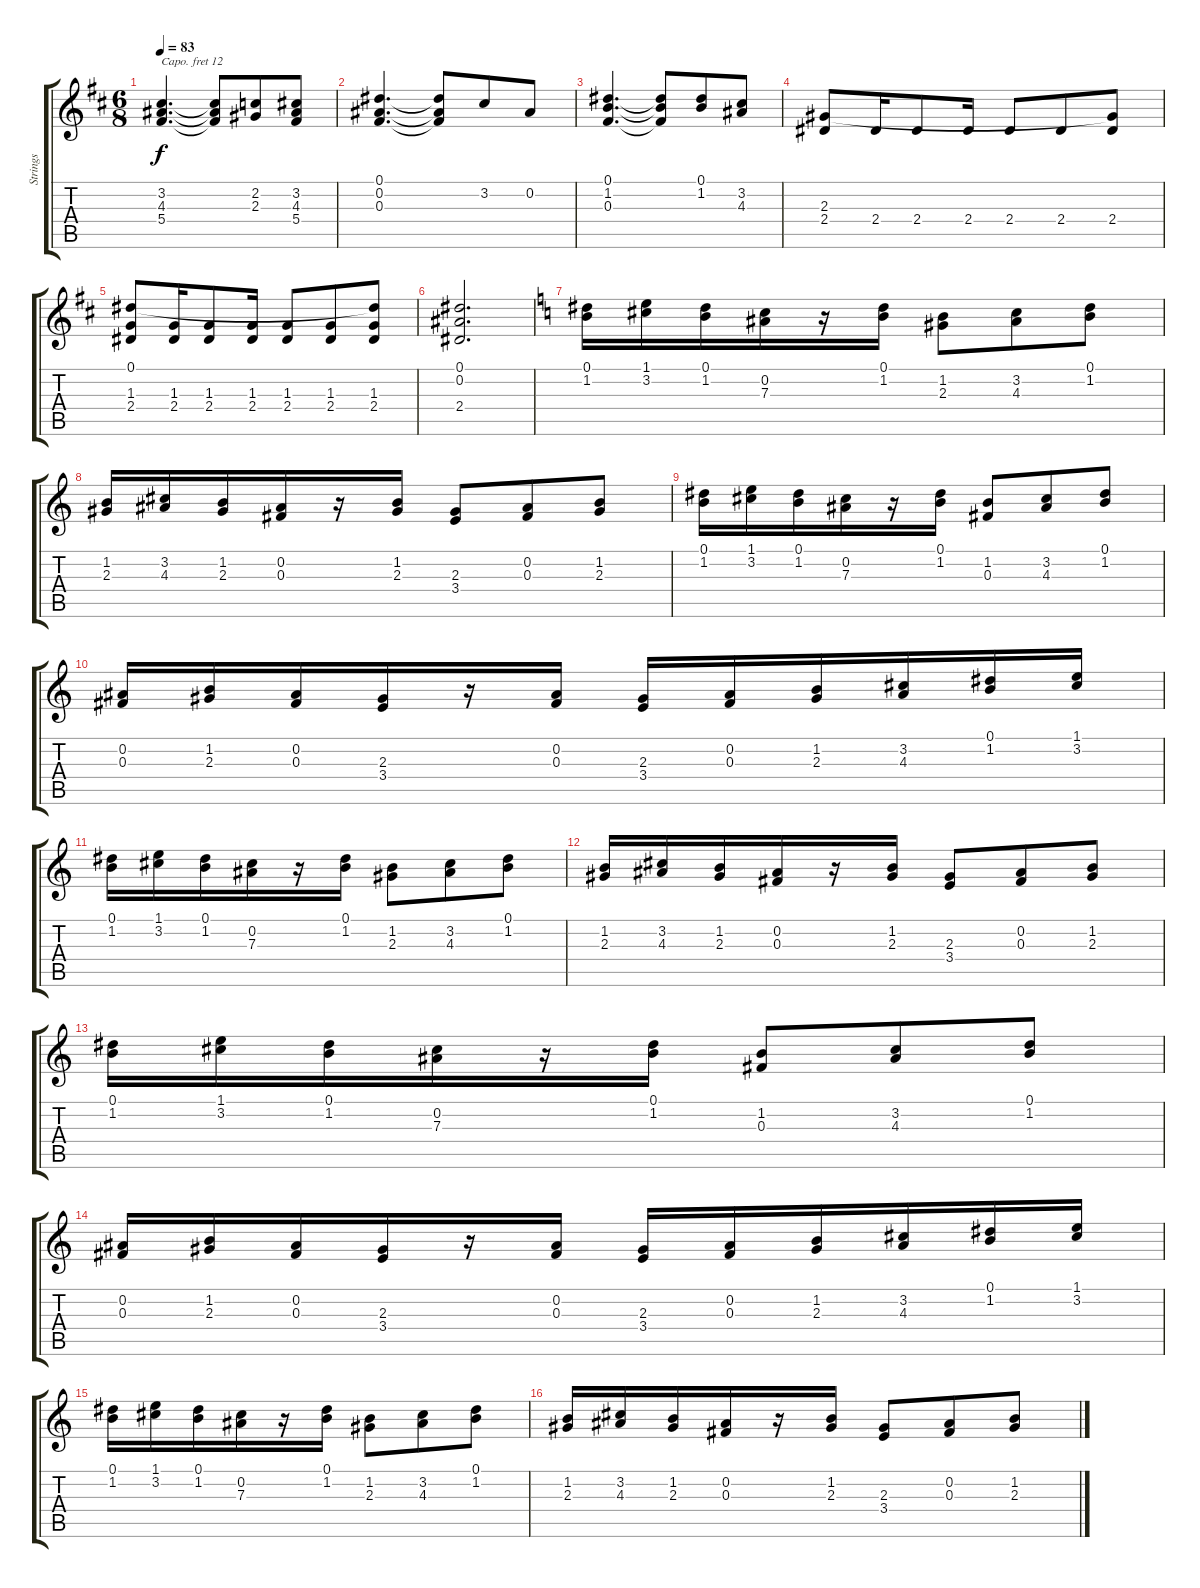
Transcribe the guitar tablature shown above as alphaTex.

\track ("Strings" "Strings") {instrument pad2warm}
\staff {score tabs}
\capo 12
\tuning (Eb4 Bb3 Gb3 Db3 Ab2 Eb2) {hide}
\ts (6 8)
\tempo 83
\clef g2
\ks d
(3.2 4.3 5.4).4{d dy f} (3.2{t} 4.3{t} 5.4{t}).8 (2.2 2.3).8 (3.2 4.3 5.4).8 |
(0.1 0.2 0.3).4{d} (0.1{t} 0.2{t} 0.3{t}).8 3.2.8 0.2.8 |
(0.1 1.2 0.3).4{d} (0.1{t} 1.2{t} 0.3{t}).8 (0.1 1.2).8 (3.2 4.3).8 |
(2.3 2.4).8 2.4.16 2.4.8 2.4.16 2.4.8 2.4.8 (2.3{t} 2.4).8 |
(0.1 1.3 2.4).8 (1.3 2.4).16 (1.3 2.4).8 (1.3 2.4).16 (1.3 2.4).8 (1.3 2.4).8 (0.1{t} 1.3 2.4).8 |
(0.1 0.2 2.4).2{d} |
\ks c
(0.1 1.2).16 (1.1 3.2).16 (0.1 1.2).16 (0.2 7.3).16 r.16 (0.1 1.2).16 (1.2 2.3).8 (3.2 4.3).8 (0.1 1.2).8 |
(1.2 2.3).16 (3.2 4.3).16 (1.2 2.3).16 (0.2 0.3).16 r.16 (1.2 2.3).16 (2.3 3.4).8 (0.2 0.3).8 (1.2 2.3).8 |
(0.1 1.2).16 (1.1 3.2).16 (0.1 1.2).16 (0.2 7.3).16 r.16 (0.1 1.2).16 (1.2 0.3).8 (3.2 4.3).8 (0.1 1.2).8 |
(0.2 0.3).16 (1.2 2.3).16 (0.2 0.3).16 (2.3 3.4).16 r.16 (0.2 0.3).16 (2.3 3.4).16 (0.2 0.3).16 (1.2 2.3).16 (3.2 4.3).16 (0.1 1.2).16 (1.1 3.2).16 |
(0.1 1.2).16 (1.1 3.2).16 (0.1 1.2).16 (0.2 7.3).16 r.16 (0.1 1.2).16 (1.2 2.3).8 (3.2 4.3).8 (0.1 1.2).8 |
(1.2 2.3).16 (3.2 4.3).16 (1.2 2.3).16 (0.2 0.3).16 r.16 (1.2 2.3).16 (2.3 3.4).8 (0.2 0.3).8 (1.2 2.3).8 |
(0.1 1.2).16 (1.1 3.2).16 (0.1 1.2).16 (0.2 7.3).16 r.16 (0.1 1.2).16 (1.2 0.3).8 (3.2 4.3).8 (0.1 1.2).8 |
(0.2 0.3).16 (1.2 2.3).16 (0.2 0.3).16 (2.3 3.4).16 r.16 (0.2 0.3).16 (2.3 3.4).16 (0.2 0.3).16 (1.2 2.3).16 (3.2 4.3).16 (0.1 1.2).16 (1.1 3.2).16 |
(0.1 1.2).16 (1.1 3.2).16 (0.1 1.2).16 (0.2 7.3).16 r.16 (0.1 1.2).16 (1.2 2.3).8 (3.2 4.3).8 (0.1 1.2).8 |
(1.2 2.3).16 (3.2 4.3).16 (1.2 2.3).16 (0.2 0.3).16 r.16 (1.2 2.3).16 (2.3 3.4).8 (0.2 0.3).8 (1.2 2.3).8
